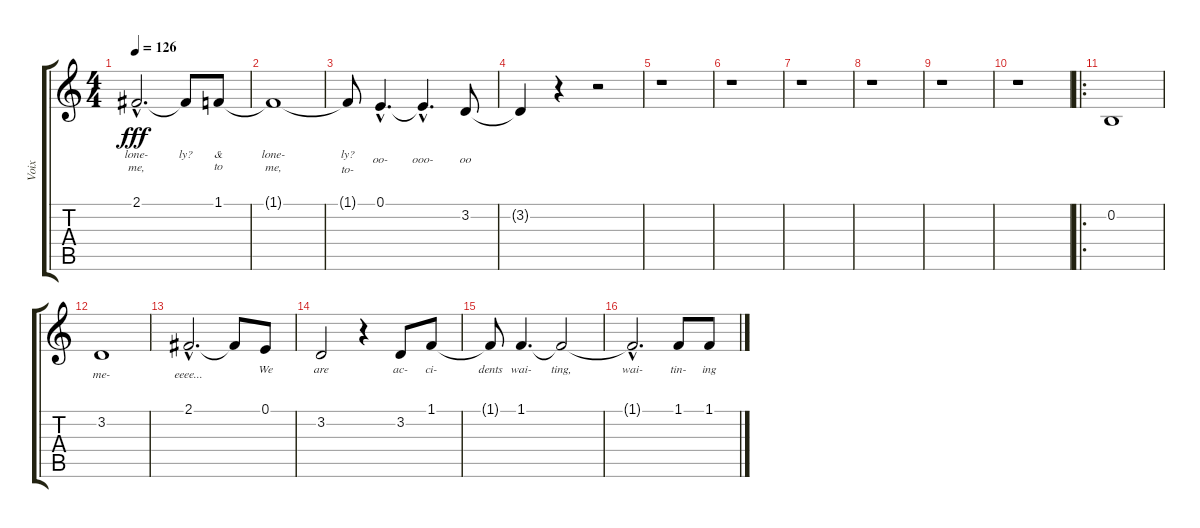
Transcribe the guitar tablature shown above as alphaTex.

\track ("Voix" "Voix") {instrument sopranosax}
\staff {score tabs}
\tuning (E4 B3 G3 D3 A2 E2) {hide}
\ts (4 4)
\tempo 126
\clef g2
\ks c
2.1{hac t}.2{d lyrics (0 "lone-") lyrics (1 "me,") lyrics (2 "") lyrics (3 "") lyrics (4 "") dy fff} 2.1{t}.8{lyrics (0 "ly?") lyrics (1 "") lyrics (2 "") lyrics (3 "") lyrics (4 "")} 1.1.8{lyrics (0 "&") lyrics (1 "to") lyrics (2 "") lyrics (3 "") lyrics (4 "")} |
1.1{t}.1{lyrics (0 "lone-") lyrics (1 "me,") lyrics (2 "") lyrics (3 "") lyrics (4 "")} |
1.1{t}.8{lyrics (0 "ly?") lyrics (1 "to-") lyrics (2 "") lyrics (3 "") lyrics (4 "")} 0.1{hac}.4{d lyrics (0 "") lyrics (1 "oo-") lyrics (2 "") lyrics (3 "") lyrics (4 "")} 0.1{hac t}.4{d lyrics (0 "") lyrics (1 "ooo-") lyrics (2 "") lyrics (3 "") lyrics (4 "")} 3.2.8{lyrics (0 "") lyrics (1 "oo") lyrics (2 "") lyrics (3 "") lyrics (4 "")} |
3.2{t}.4{lyrics (0 "") lyrics (1 "") lyrics (2 "") lyrics (3 "") lyrics (4 "")} r.4 r.2 |
r.1 |
r.1 |
r.1 |
r.1 |
r.1 |
r.1 |
\ro
0.2.1{lyrics (0 "") lyrics (1 "") lyrics (2 "") lyrics (3 "") lyrics (4 "")} |
3.2.1{lyrics (0 "") lyrics (1 "me-") lyrics (2 "") lyrics (3 "") lyrics (4 "")} |
2.1{hac}.2{d lyrics (0 "") lyrics (1 "eeee...") lyrics (2 "") lyrics (3 "") lyrics (4 "")} 2.1{t}.8{lyrics (0 "") lyrics (1 "") lyrics (2 "") lyrics (3 "") lyrics (4 "")} 0.1.8{lyrics (0 "We") lyrics (1 "") lyrics (2 "") lyrics (3 "") lyrics (4 "")} |
3.2.2{lyrics (0 "are") lyrics (1 "") lyrics (2 "") lyrics (3 "") lyrics (4 "")} r.4 3.2.8{lyrics (0 "ac-") lyrics (1 "") lyrics (2 "") lyrics (3 "") lyrics (4 "")} 1.1.8{lyrics (0 "ci-") lyrics (1 "") lyrics (2 "") lyrics (3 "") lyrics (4 "")} |
1.1{t}.8{lyrics (0 "dents") lyrics (1 "") lyrics (2 "") lyrics (3 "") lyrics (4 "")} 1.1.4{d lyrics (0 "wai-") lyrics (1 "") lyrics (2 "") lyrics (3 "") lyrics (4 "")} 1.1{t}.2{lyrics (0 "ting,") lyrics (1 "") lyrics (2 "") lyrics (3 "") lyrics (4 "")} |
1.1{hac t}.2{d lyrics (0 "wai-") lyrics (1 "") lyrics (2 "") lyrics (3 "") lyrics (4 "")} 1.1.8{lyrics (0 "tin-") lyrics (1 "") lyrics (2 "") lyrics (3 "") lyrics (4 "")} 1.1.8{lyrics (0 "ing") lyrics (1 "") lyrics (2 "") lyrics (3 "") lyrics (4 "")}
